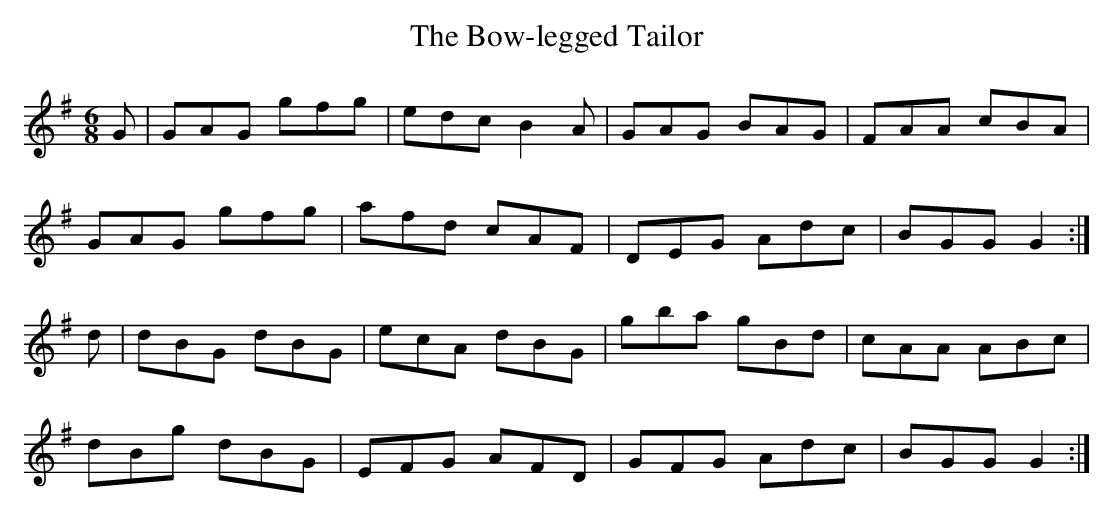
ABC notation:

X:1
T: The Bow-legged Tailor
M: 6/8
L: 1/8
K: G
G|GAG gfg|edc B2A|GAG BAG|FAA cBA|
GAG gfg|afd cAF|DEG Adc|BGG G2:|
d|dBG dBG|ecA dBG|gba gBd|cAA ABc|
dBg dBG|EFG AFD|GFG Adc|BGG G2:|
